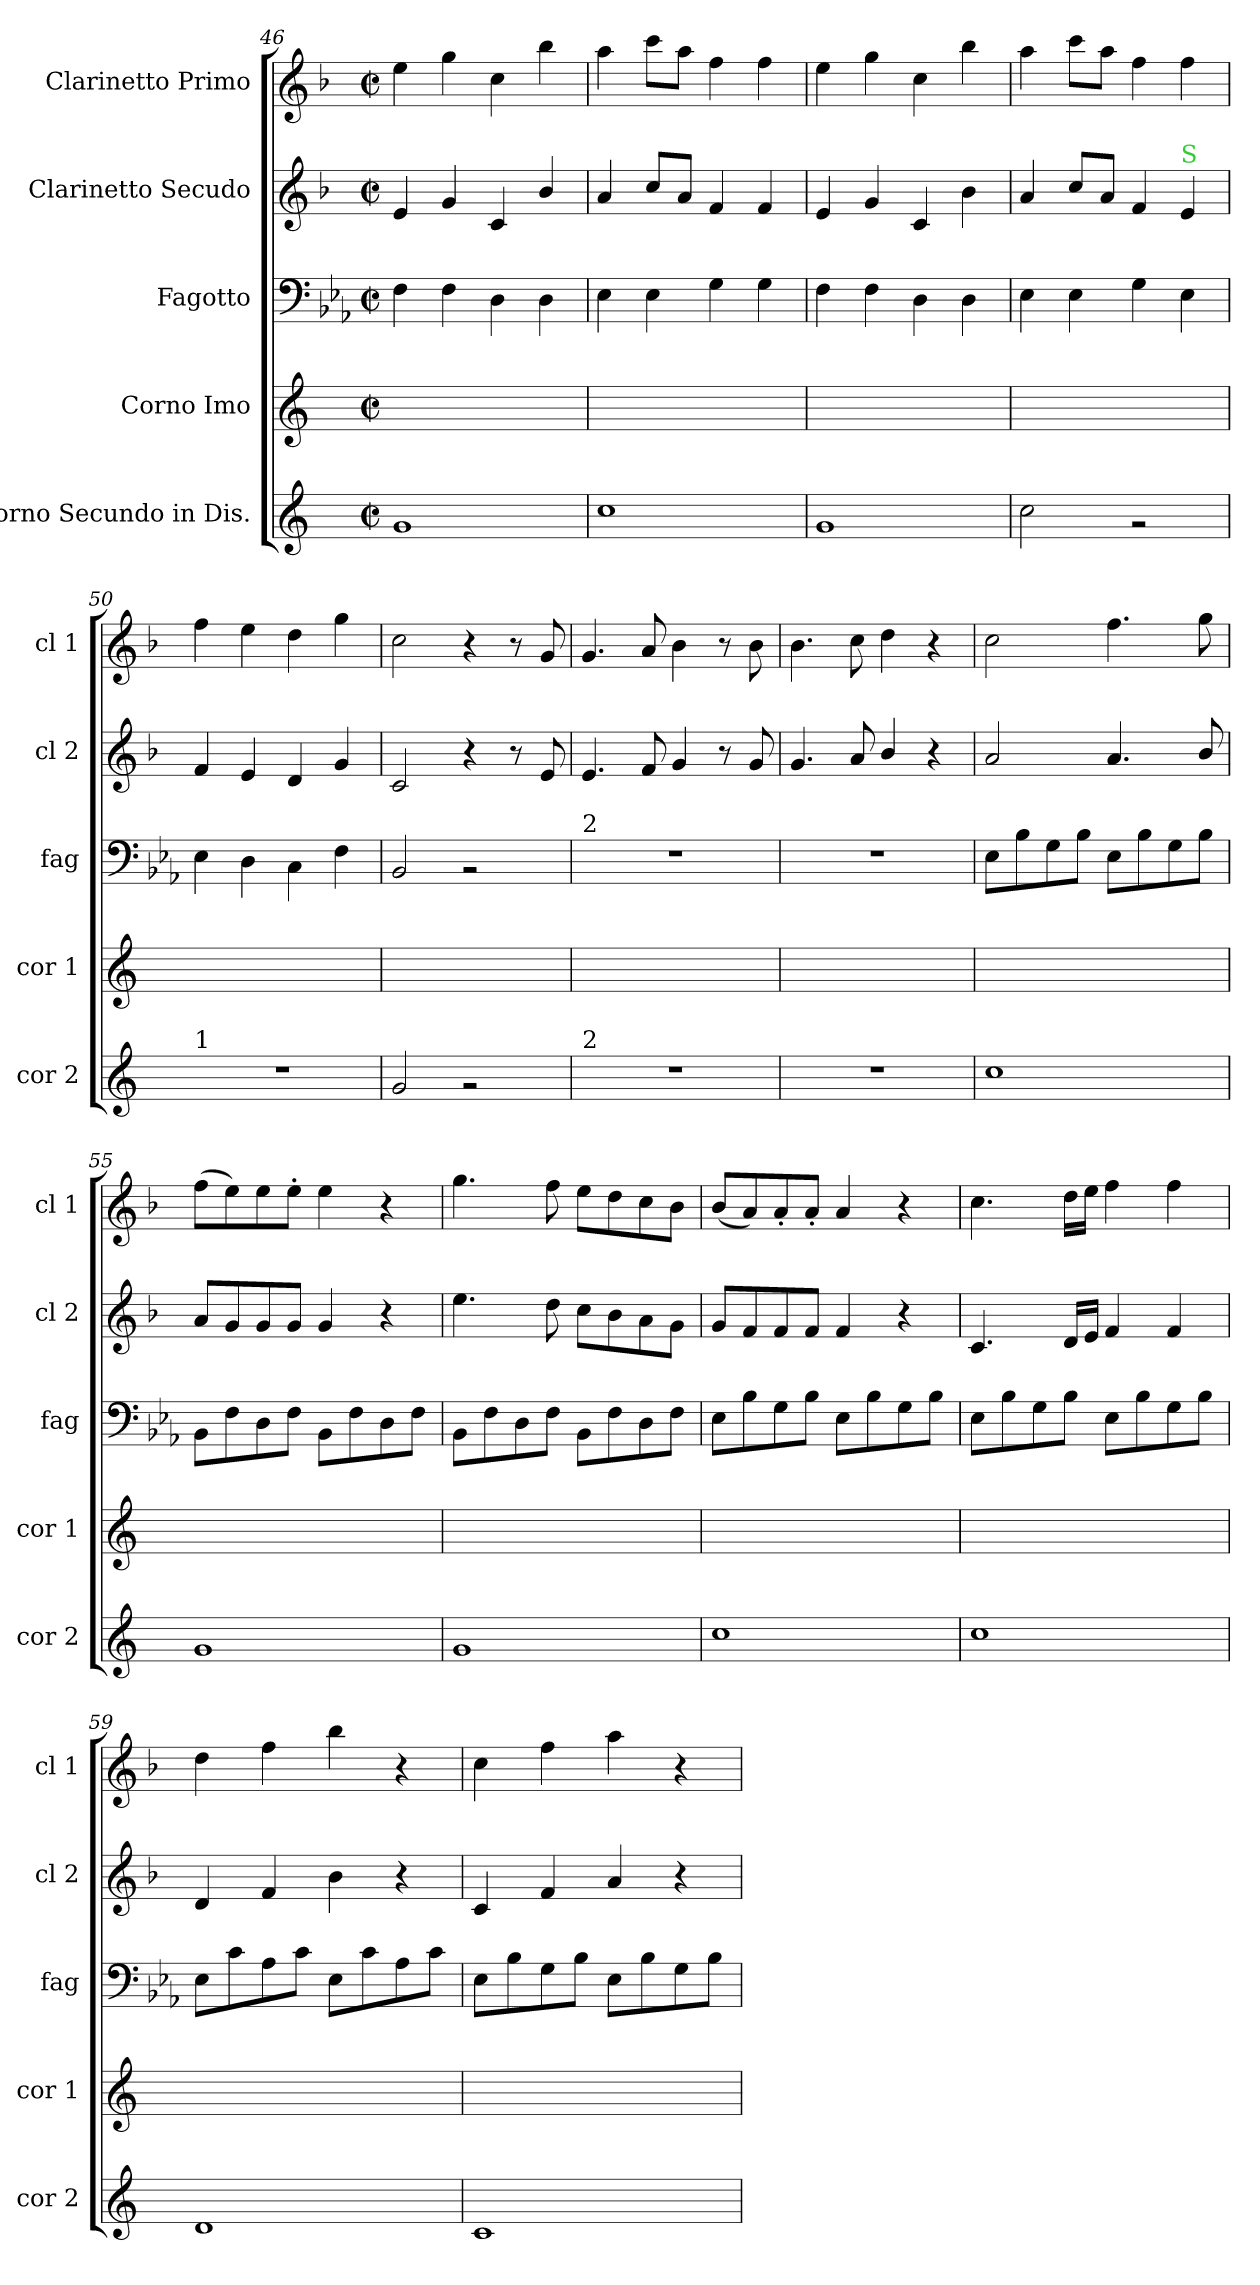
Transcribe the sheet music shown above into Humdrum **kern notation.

**kern	**kern	**kern	**kern	**kern
*part5	*part4	*part3	*part2	*part1
*staff5	*staff4	*staff3	*staff2	*staff1
*I"Corno Secundo in Dis.	*I"Corno Imo	*I"Fagotto	*I"Clarinetto Secudo	*I"Clarinetto Primo
*I'cor 2	*I'cor 1	*I'fag	*I'cl 2	*I'cl 1
*clefG2	*clefG2	*clefF4	*clefG2	*clefG2
*ITrd5c9	*ITrd5c9	*	*ITrd1c2	*ITrd1c2
*k[b-e-a-]	*k[b-e-a-]	*k[b-e-a-]	*k[b-e-a-]	*k[b-e-a-]
*M2/2	*M2/2	*M2/2	*M2/2	*M2/2
*met(c|)	*met(c|)	*met(c|)	*met(c|)	*met(c|)
=46	=46	=46	=46	=46
1B-	1ryy	4F\	4d/	4dd\
.	.	4F\	4f/	4ff\
.	.	4D\	4B-/	4b-\
.	.	4D\	4a-/	4aa-\
=47	=47	=47	=47	=47
1e-	1ryy	4E-\	4g/	4gg\
.	.	4E-\	8b-/L	8bb-\L
.	.	.	8g/J	8gg\J
.	.	4G\	4e-/	4ee-\
.	.	4G\	4e-/	4ee-\
=48	=48	=48	=48	=48
1B-	1ryy	4F\	4d/	4dd\
.	.	4F\	4f/	4ff\
.	.	4D\	4B-/	4b-\
.	.	4D\	4a-\	4aa-\
=49	=49	=49	=49	=49
2e-\	1ryy	4E-\	4g/	4gg\
.	.	4E-\	8b-/L	8bb-\L
.	.	.	8g/J	8gg\J
2rg	.	4G\	4e-/	4ee-\
!	!	!	!LO:TX:a:color=limegreen:t=S	!
.	.	4E-\	4d/	4ee-\
=50	=50	=50	=50	=50
!LO:TX:a:t=1	!	!	!	!
1r	1ryy	4E-\	4e-/	4ee-\
.	.	4D\	4d/	4dd\
.	.	4C\	4c/	4cc\
.	.	4F\	4f/	4ff\
=51	=51	=51	=51	=51
2B-/	1ryy	2BB-/	2B-/	2b-\
2rg	.	2rBB	4r	4r
.	.	.	8r	8r
.	.	.	8d/	8f/
=52	=52	=52	=52	=52
!	!	!LO:TX:a:t=2	!	!
!LO:TX:a:t=2	!	!	!	!
1r	1ryy	1r	4.d/	4.f/
.	.	.	8e-/	8g/
.	.	.	4f/	4a-\
.	.	.	8r	8r
.	.	.	8f/	8a-\
=53	=53	=53	=53	=53
1r	1ryy	1r	4.f/	4.a-\
.	.	.	8g/	8b-\
.	.	.	4a-/	4cc\
.	.	.	4r	4r
=54	=54	=54	=54	=54
1e-	1ryy	8E-\L	2g/	2b-\
.	.	8B-\	.	.
.	.	8G\	.	.
.	.	8B-\J	.	.
.	.	8E-\L	4.g/	4.ee-\
.	.	8B-\	.	.
.	.	8G\	.	.
.	.	8B-\J	8a-/	8ff\
=55	=55	=55	=55	=55
1B-	1ryy	8BB-\L	8g/L	(8ee-\L
.	.	8F\	8f/	8dd\)
.	.	8D\	8f/	8dd\
.	.	8F\J	8f/J	8dd'\J
.	.	8BB-\L	4f/	4dd\
.	.	8F\	.	.
.	.	8D\	4r	4r
.	.	8F\J	.	.
=56	=56	=56	=56	=56
1B-	1ryy	8BB-\L	4.dd\	4.ff\
.	.	8F\	.	.
.	.	8D\	.	.
.	.	8F\J	8cc\	8ee-\
.	.	8BB-\L	8b-\L	8dd\L
.	.	8F\	8a-\	8cc\
.	.	8D\	8g\	8b-\
.	.	8F\J	8f\J	8a-\J
=57	=57	=57	=57	=57
1e-	1ryy	8E-\L	8f/L	(8a-/L
.	.	8B-\	8e-/	8g/)
.	.	8G\	8e-/	8g'/
.	.	8B-\J	8e-/J	8g'/J
.	.	8E-\L	4e-/	4g/
.	.	8B-\	.	.
.	.	8G\	4r	4r
.	.	8B-\J	.	.
=58	=58	=58	=58	=58
1e-	1ryy	8E-\L	4.B-/	4.b-\
.	.	8B-\	.	.
.	.	8G\	.	.
.	.	8B-\J	16c/LL	16cc\LL
.	.	.	16d/JJ	16dd\JJ
.	.	8E-\L	4e-/	4ee-\
.	.	8B-\	.	.
.	.	8G\	4e-/	4ee-\
.	.	8B-\J	.	.
=59	=59	=59	=59	=59
1F	1ryy	8E-\L	4c/	4cc\
.	.	8c\	.	.
.	.	8A-\	4e-/	4ee-\
.	.	8c\J	.	.
.	.	8E-\L	4a-\	4aa-\
.	.	8c\	.	.
.	.	8A-\	4r	4r
.	.	8c\J	.	.
=60	=60	=60	=60	=60
1E-	1ryy	8E-\L	4B-/	4b-\
.	.	8B-\	.	.
.	.	8G\	4e-/	4ee-\
.	.	8B-\J	.	.
.	.	8E-\L	4g/	4gg\
.	.	8B-\	.	.
.	.	8G\	4r	4r
.	.	8B-\J	.	.
=	=	=	=	=
*-	*-	*-	*-	*-
